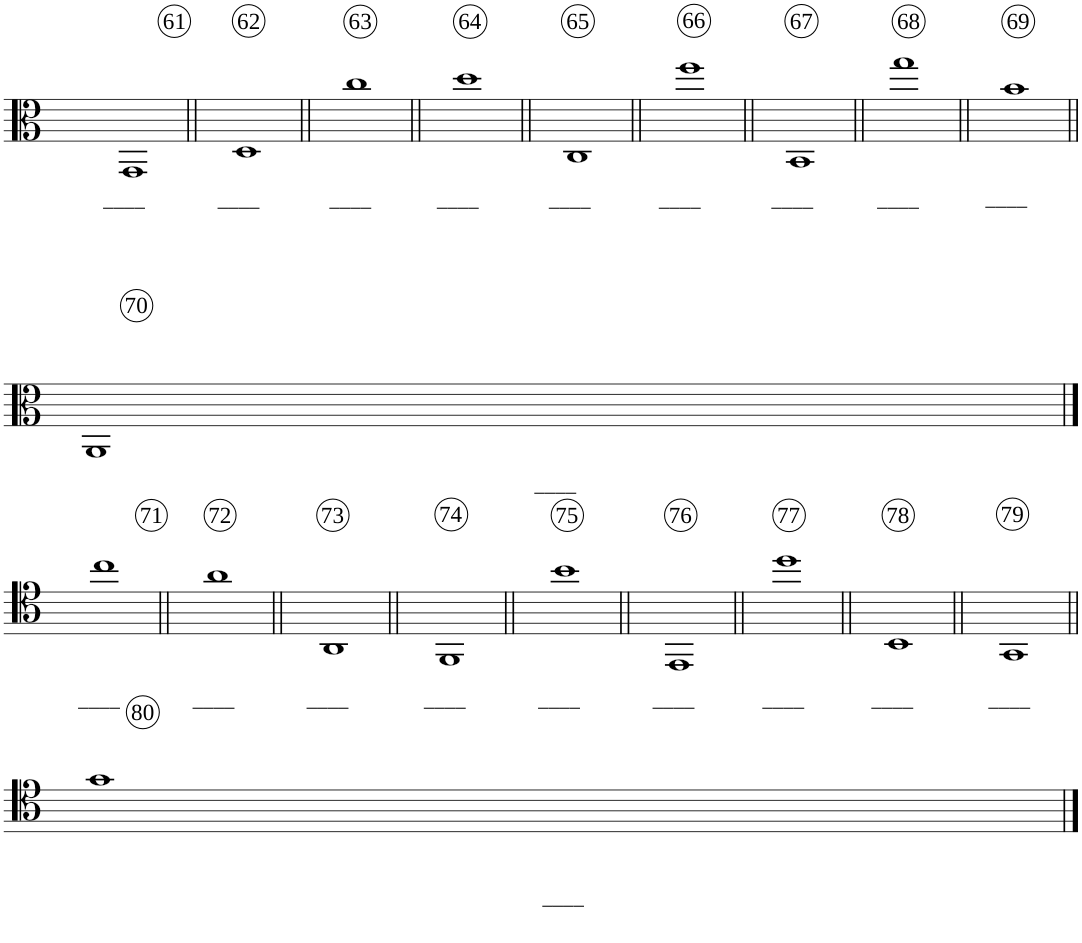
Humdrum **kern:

**kern
*part1
*staff1
!!LO:PB:g=z
*clefG2
*k[]
!!LO:REH:place=s1:a:cj:enc=circle:fs=11:t=61
=61
*^
1GG	2ryy
!	!LO:TX:b:t=____
.	2ryy
!!LO:REH:place=s1:a:cj:enc=circle:fs=11:t=62	!!
=62||	=62||
1D	2ryy
!	!LO:TX:b:t=____
.	2ryy
!!LO:REH:place=s1:a:cj:enc=circle:fs=11:t=63	!!
=63||	=63||
1cc	2ryy
!	!LO:TX:b:t=____
.	2ryy
!!LO:REH:place=s1:a:cj:enc=circle:fs=11:t=64	!!
=64||	=64||
1dd	2ryy
!	!LO:TX:b:t=____
.	2ryy
!!LO:REH:place=s1:a:cj:enc=circle:fs=11:t=65	!!
=65||	=65||
1C	2ryy
!	!LO:TX:b:t=____
.	2ryy
!!LO:REH:place=s1:a:cj:enc=circle:fs=11:t=66	!!
=66||	=66||
1ff	2ryy
!	!LO:TX:b:t=____
.	2ryy
!!LO:REH:place=s1:a:cj:enc=circle:fs=11:t=67	!!
=67||	=67||
1BB	2ryy
!	!LO:TX:b:t=____
.	2ryy
!!LO:REH:place=s1:a:cj:enc=circle:fs=11:t=68	!!
=68||	=68||
1gg	2ryy
!	!LO:TX:b:t=____
.	2ryy
!!LO:REH:place=s1:a:cj:enc=circle:fs=11:t=69	!!
=69||	=69||
1b	2ryy
!	!LO:TX:b:t=____
.	2ryy
!!LO:LB:g=z	!!
!!LO:REH:place=s1:a:cj:enc=circle:fs=11:t=70	!!
=70||	=70||
1AA	2ryy
!	!LO:TX:b:t=____
.	2ryy
!!LO:LB:g=z	!!
!!LO:REH:place=s1:a:cj:enc=circle:fs=11:t=71	!!
==71	==71
1cc	2ryy
!	!LO:TX:b:t=____
.	2ryy
!!LO:REH:place=s1:a:cj:enc=circle:fs=11:t=72	!!
=72||	=72||
1a	2ryy
!	!LO:TX:b:t=____
.	2ryy
!!LO:REH:place=s1:a:cj:enc=circle:fs=11:t=73	!!
=73||	=73||
1AA	2ryy
!	!LO:TX:b:t=____
.	2ryy
!!LO:REH:place=s1:a:cj:enc=circle:fs=11:t=74	!!
=74||	=74||
1FF	2ryy
!	!LO:TX:b:t=____
.	2ryy
!!LO:REH:place=s1:a:cj:enc=circle:fs=11:t=75	!!
=75||	=75||
1b	2ryy
!	!LO:TX:b:t=____
.	2ryy
!!LO:REH:place=s1:a:cj:enc=circle:fs=11:t=76	!!
=76||	=76||
1EE	2ryy
!	!LO:TX:b:t=____
.	2ryy
!!LO:REH:place=s1:a:cj:enc=circle:fs=11:t=77	!!
=77||	=77||
1dd	2ryy
!	!LO:TX:b:t=____
.	2ryy
!!LO:REH:place=s1:a:cj:enc=circle:fs=11:t=78	!!
=78||	=78||
1BB	2ryy
!	!LO:TX:b:t=____
.	2ryy
!!LO:REH:place=s1:a:cj:enc=circle:fs=11:t=79	!!
=79||	=79||
1GG	2ryy
!	!LO:TX:b:t=____
.	2ryy
!!LO:LB:g=z	!!
!!LO:REH:place=s1:a:cj:enc=circle:fs=11:t=80	!!
=80||	=80||
1g	2ryy
!	!LO:TX:b:t=____
.	2ryy
*v	*v
==
*-
